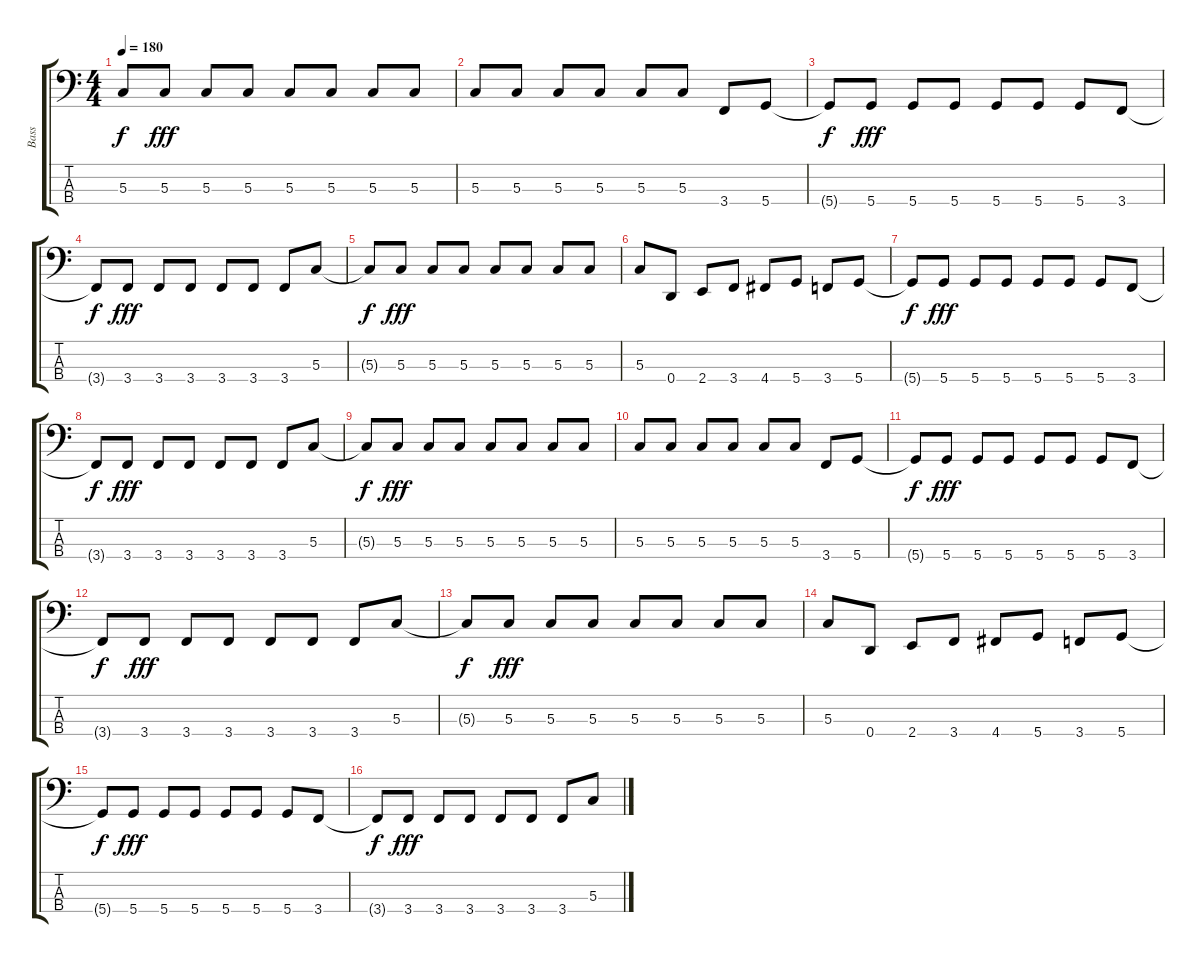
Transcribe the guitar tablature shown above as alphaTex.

\track ("Bass" "Bass") {instrument electricbasspick}
\staff {score tabs}
\tuning (F2 C2 G1 D1) {hide}
\ts (4 4)
\tempo 180
\clef f4
\ks c
5.3{t}.8{dy f} 5.3.8{dy fff} 5.3.8 5.3.8 5.3.8 5.3.8 5.3.8 5.3.8 |
5.3.8 5.3.8 5.3.8 5.3.8 5.3.8 5.3.8 3.4.8 5.4.8 |
5.4{t}.8{dy f} 5.4.8{dy fff} 5.4.8 5.4.8 5.4.8 5.4.8 5.4.8 3.4.8 |
3.4{t}.8{dy f} 3.4.8{dy fff} 3.4.8 3.4.8 3.4.8 3.4.8 3.4.8 5.3.8 |
5.3{t}.8{dy f} 5.3.8{dy fff} 5.3.8 5.3.8 5.3.8 5.3.8 5.3.8 5.3.8 |
5.3.8 0.4.8 2.4.8 3.4.8 4.4.8 5.4.8 3.4.8 5.4.8 |
5.4{t}.8{dy f} 5.4.8{dy fff} 5.4.8 5.4.8 5.4.8 5.4.8 5.4.8 3.4.8 |
3.4{t}.8{dy f} 3.4.8{dy fff} 3.4.8 3.4.8 3.4.8 3.4.8 3.4.8 5.3.8 |
5.3{t}.8{dy f} 5.3.8{dy fff} 5.3.8 5.3.8 5.3.8 5.3.8 5.3.8 5.3.8 |
5.3.8 5.3.8 5.3.8 5.3.8 5.3.8 5.3.8 3.4.8 5.4.8 |
5.4{t}.8{dy f} 5.4.8{dy fff} 5.4.8 5.4.8 5.4.8 5.4.8 5.4.8 3.4.8 |
3.4{t}.8{dy f} 3.4.8{dy fff} 3.4.8 3.4.8 3.4.8 3.4.8 3.4.8 5.3.8 |
5.3{t}.8{dy f} 5.3.8{dy fff} 5.3.8 5.3.8 5.3.8 5.3.8 5.3.8 5.3.8 |
5.3.8 0.4.8 2.4.8 3.4.8 4.4.8 5.4.8 3.4.8 5.4.8 |
5.4{t}.8{dy f} 5.4.8{dy fff} 5.4.8 5.4.8 5.4.8 5.4.8 5.4.8 3.4.8 |
3.4{t}.8{dy f} 3.4.8{dy fff} 3.4.8 3.4.8 3.4.8 3.4.8 3.4.8 5.3.8
